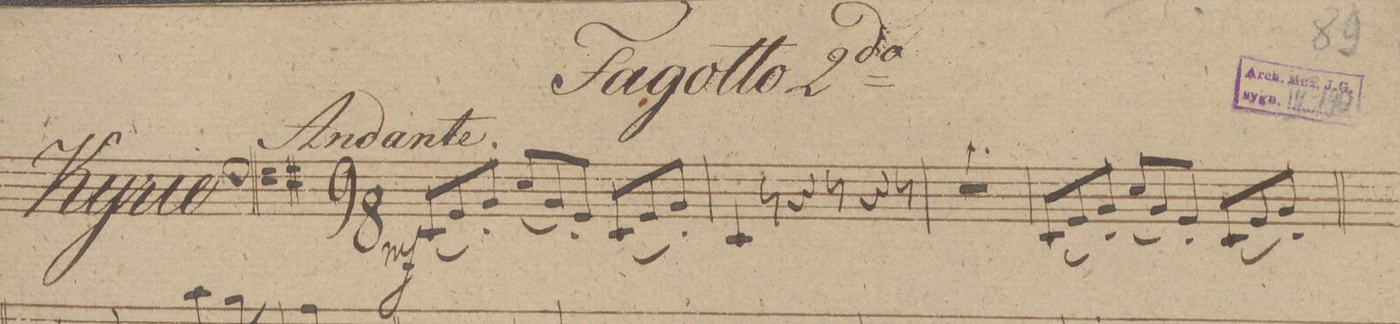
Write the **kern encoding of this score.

**kern	**dynam
*I"Fagotto 2do	*
*clefF4	*
*k[f#]	*
*M9/8	*
(8EE/L	mf
8GG/)	.
8BB'/J	.
(8E/L	.
8BB/)	.
8GG'/J	.
(8EE/L	.
8GG/)	.
8BB'/J	.
=2	=2
4EE/	.
8r	.
4r	.
8r	.
4r	.
8r	.
=3	=3
8%9r	.
=4	=4
(8EE/L	.
8GG/)	.
8BB'/J	.
(8E/L	.
8BB/)	.
8GG'/J	.
(8EE/L	.
8GG/)	.
8BB'/J	.
=5	=5
*-	*-
